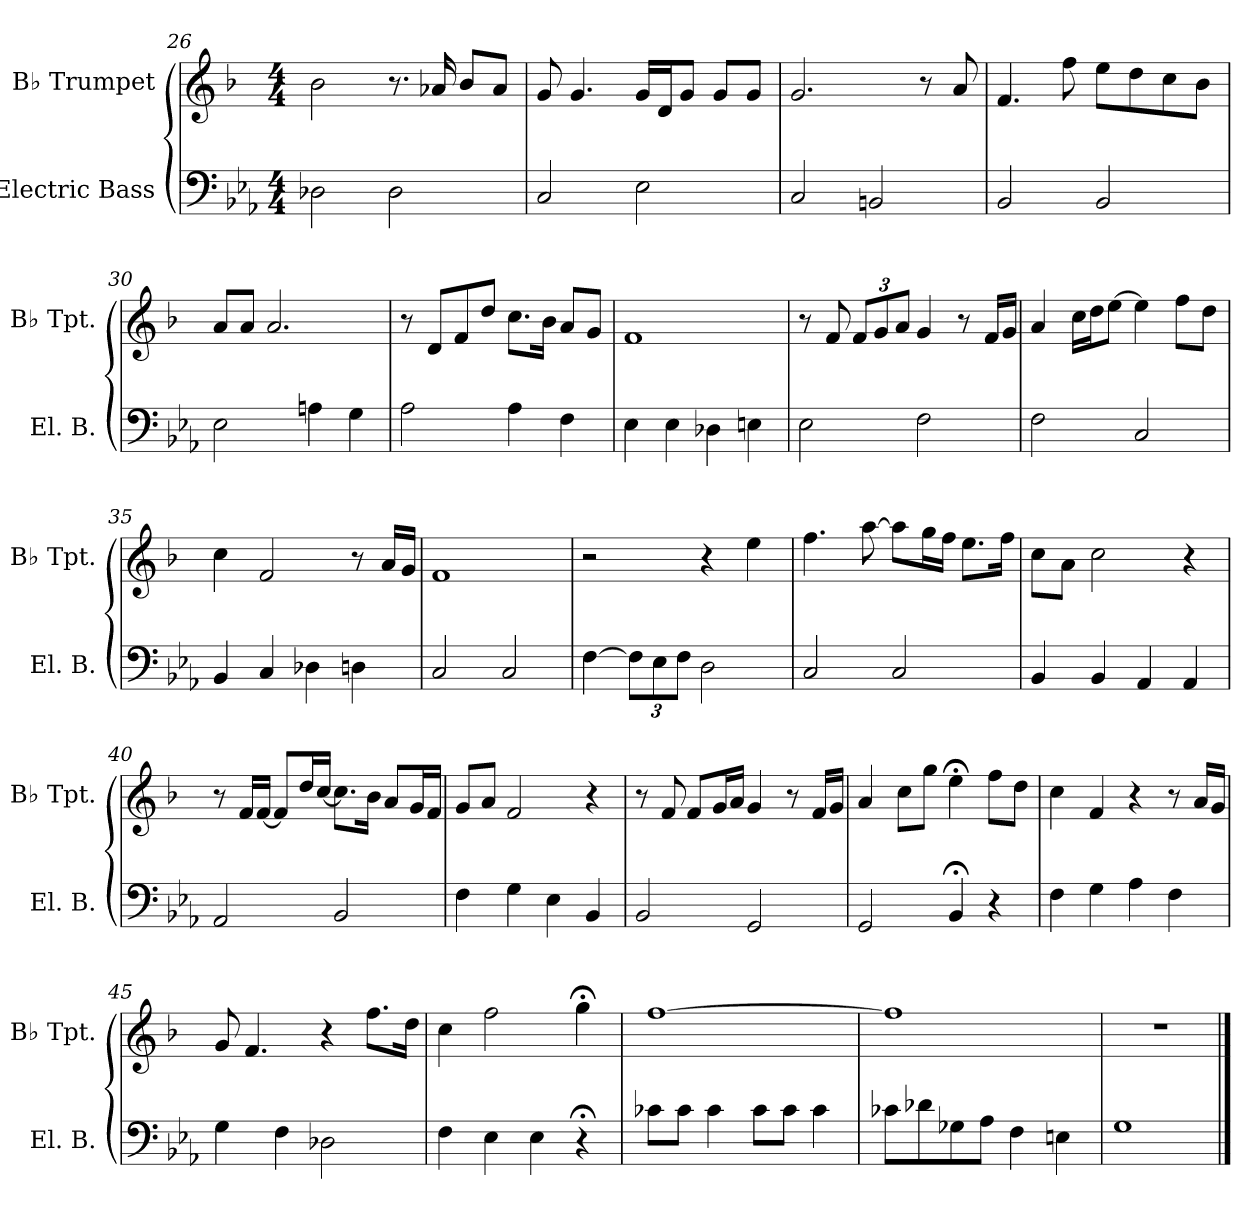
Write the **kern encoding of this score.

**kern	**kern
*part2	*part1
*staff2	*staff1
*I"Electric Bass	*I"B♭ Trumpet
*I'El. B.	*I'B♭ Tpt.
*clefF4	*clefG2
*	*ITrd1c2
*k[b-e-a-]	*k[b-e-a-]
*M4/4	*M4/4
=26	=26
2D-X\	2a-\
2D-\	8.r
.	16g-X/
.	8a-/L
.	8g-/J
=27	=27
2C/	8f/
.	4.f/
2E-\	16f/LL
.	16c/J
.	8f/J
.	8f/L
.	8f/J
!!LO:PB:g=z
=28	=28
2C/	2.f/
2BBn/	.
.	8r
.	8g/
=29	=29
2BB-/	4.e-/
.	8ee-\
2BB-/	8dd\L
.	8cc\
.	8b-\
.	8a-\J
=30	=30
2E-\	8g/L
.	8g/J
.	2.g/
4An\	.
4G\	.
=31	=31
2A-\	8r
.	8c/L
.	8e-/
.	8cc/J
4A-\	8.b-\L
.	16a-\Jk
4F\	8g/L
.	8f/J
=32	=32
4E-\	1e-
4E-\	.
4D-X\	.
4En\	.
=33	=33
2E-\	8r
.	8e-/
*	*Xbrackettup
.	12e-/L
.	12f/
.	12g/J
2F\	4f/
.	8r
.	16e-/LL
.	16f/JJ
!!LO:LB:g=z
=34	=34
2F\	4g/
.	16b-\LL
.	16cc\J
.	[8dd\J
2C/	4dd\]
.	8ee-\L
.	8cc\J
=35	=35
4BB-/	4b-\
4C/	2e-/
4D-X\	.
4Dn\	8r
.	16g/LL
.	16f/JJ
=36	=36
2C/	1e-
2C/	.
=37	=37
[4F\	2r
*Xbrackettup	*
12F\L]	.
12E-\	.
12F\J	.
2D\	4r
.	4dd\
=38	=38
2C/	4.ee-\
.	[8gg\
2C/	8gg\L]
.	16ff\L
.	16ee-\JJ
.	8.dd\L
.	16ee-\Jk
=39	=39
4BB-/	8b-\L
.	8g\J
4BB-/	2b-\
4AA-/	.
4AA-/	4r
!!LO:LB:g=z
=40	=40
2AA-/	8r
.	16e-/LL
.	[16e-/JJ
.	8e-/L]
.	16cc/L
.	[16b-/JJ
2BB-/	8.b-\L]
.	16a-\Jk
.	8g/L
.	16f/L
.	16e-/JJ
=41	=41
4F\	8f/L
.	8g/J
4G\	2e-/
4E-\	.
4BB-/	4r
=42	=42
2BB-/	8r
.	8e-/
.	8e-/L
.	16f/L
.	16g/JJ
2GG/	4f/
.	8r
.	16e-/LL
.	16f/JJ
=43	=43
2GG/	4g/
.	8b-\L
.	8ff\J
4BB-;<Z/	4dd;<Z\
4r	8ee-\L
.	8cc\J
=44	=44
4F\	4b-\
4G\	4e-/
4A-\	4r
4F\	8r
.	16g/LL
.	16f/JJ
!!LO:LB:g=z
=45	=45
4G\	8f/
.	4.e-/
4F\	.
2D-X\	4r
.	8.ee-\L
.	16cc\Jk
=46	=46
4F\	4b-\
4E-\	2ee-\
4E-\	.
4r;<	4ff;<\
=47	=47
8c-X\L	[1ee-
8c-\J	.
4c-\	.
8c-\L	.
8c-\J	.
4c-\	.
=48	=48
8c-X\L	1ee-]
8d-X\	.
8G-X\	.
8A-\J	.
4F\	.
4En\	.
=49	=49
1G	1r
==	==
*-	*-
